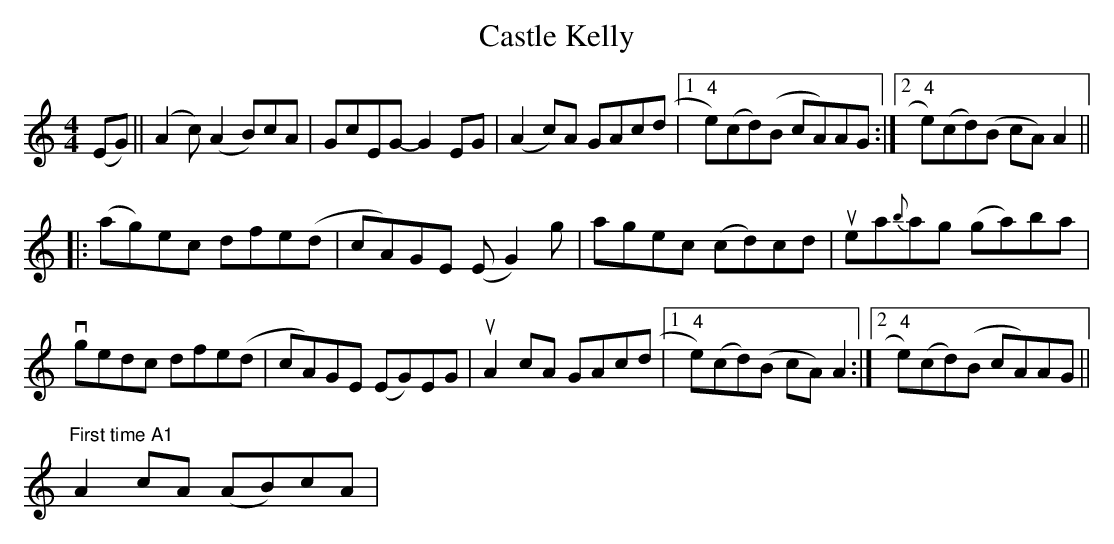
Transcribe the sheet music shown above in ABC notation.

X:1
T: Castle Kelly
M: 4/4
L: 1/8
K: Am
(EG)||(A2c)(A2 B)cA|GcEG- G2EG|(A2c)A GAc(d|1 "4"e)(cd)(B cA)AG:|2 "4"e)(cd)(B cA)A2||
|:(ag)ec dfe(d|cA)GE (EG2)g|agec (cd)cd|uea{b}ag (ga)ba|
vgedc dfe(d|cA)GE (EG)EG|uA2cA GAc(d|1 "4"e)(cd)(B cA)A2:|2 "4"e)(cd)(B cA)AG||
"First time A1"
A2cA (AB)cA|
